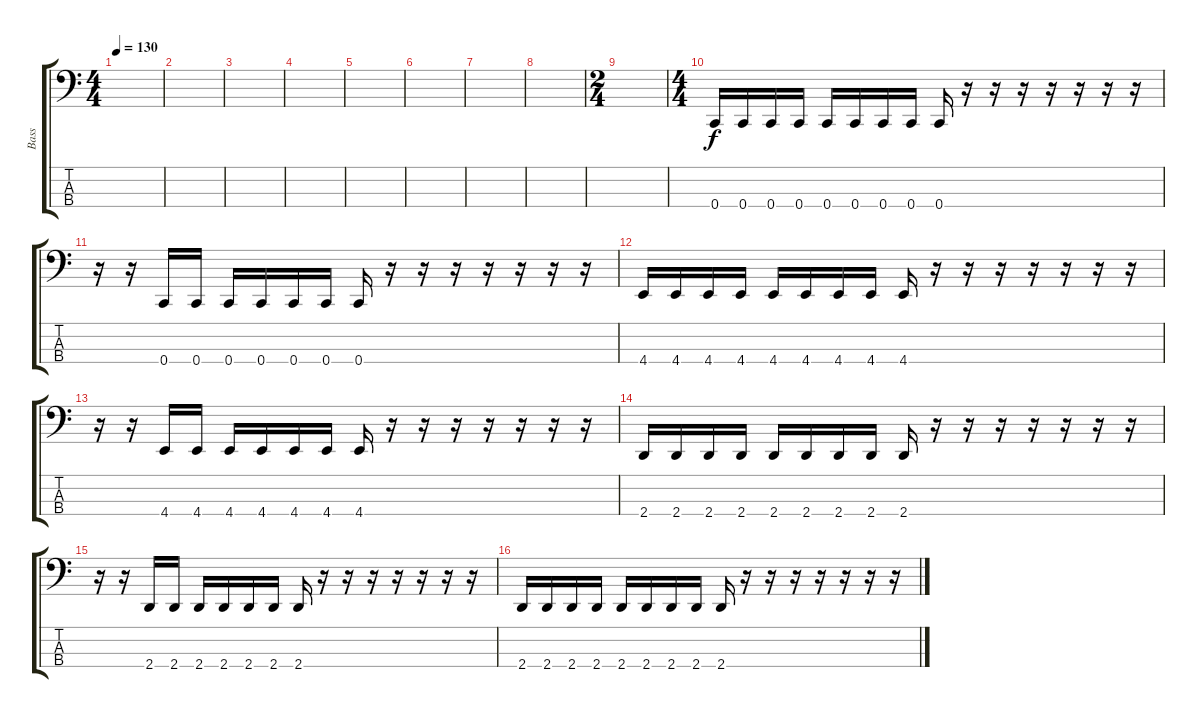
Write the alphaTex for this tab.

\track ("Bass" "Bass") {instrument electricbasspick}
\staff {score tabs}
\tuning (F2 C2 G1 C1) {hide}
\ts (4 4)
\tempo 130
\clef f4
\ks c
|
|
|
|
|
|
|
|
\ts (2 4)
|
\ts (4 4)
0.4.16 0.4.16 0.4.16 0.4.16 0.4.16 0.4.16 0.4.16 0.4.16 0.4.16 r.16 r.16 r.16 r.16 r.16 r.16 r.16 |
r.16 r.16 0.4.16 0.4.16 0.4.16 0.4.16 0.4.16 0.4.16 0.4.16 r.16 r.16 r.16 r.16 r.16 r.16 r.16 |
4.4.16 4.4.16 4.4.16 4.4.16 4.4.16 4.4.16 4.4.16 4.4.16 4.4.16 r.16 r.16 r.16 r.16 r.16 r.16 r.16 |
r.16 r.16 4.4.16 4.4.16 4.4.16 4.4.16 4.4.16 4.4.16 4.4.16 r.16 r.16 r.16 r.16 r.16 r.16 r.16 |
2.4.16 2.4.16 2.4.16 2.4.16 2.4.16 2.4.16 2.4.16 2.4.16 2.4.16 r.16 r.16 r.16 r.16 r.16 r.16 r.16 |
r.16 r.16 2.4.16 2.4.16 2.4.16 2.4.16 2.4.16 2.4.16 2.4.16 r.16 r.16 r.16 r.16 r.16 r.16 r.16 |
2.4.16 2.4.16 2.4.16 2.4.16 2.4.16 2.4.16 2.4.16 2.4.16 2.4.16 r.16 r.16 r.16 r.16 r.16 r.16 r.16
